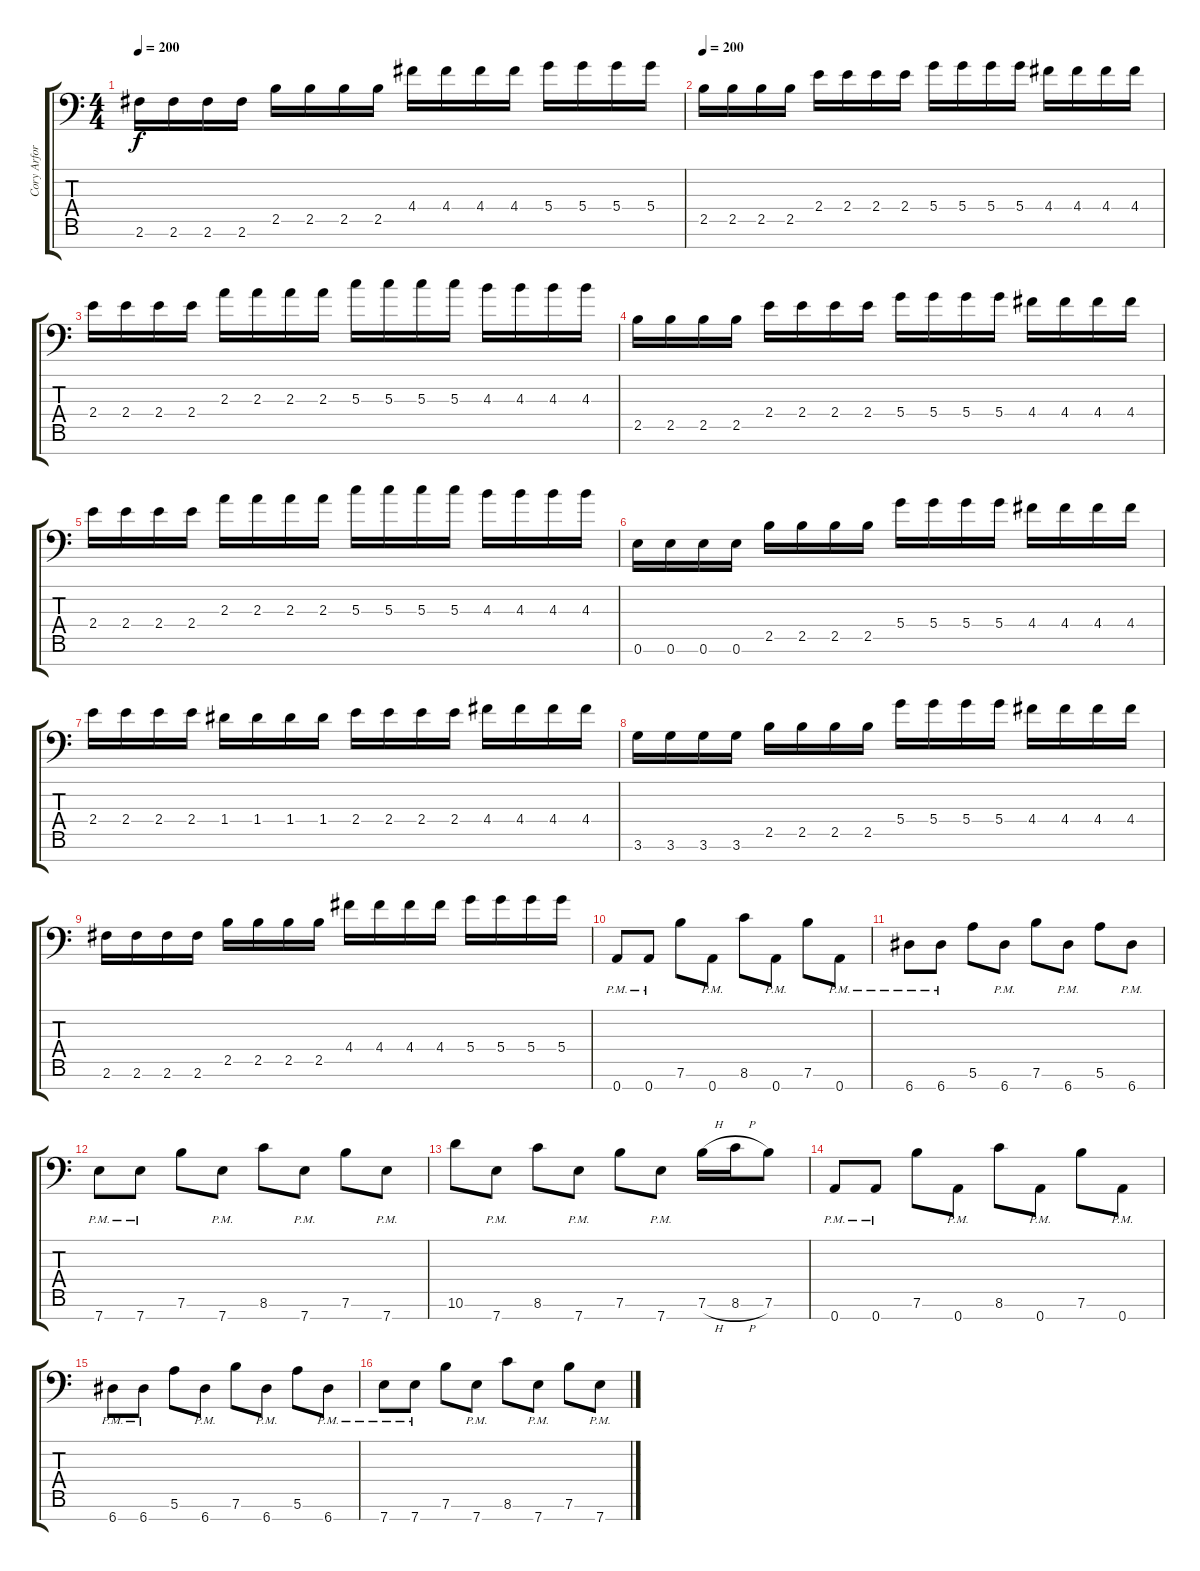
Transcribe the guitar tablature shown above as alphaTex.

\track ("Cory Arford" "Cory Arfor") {instrument overdrivenguitar}
\staff {score tabs}
\tuning (E4 B3 G3 D3 A2 E2 A1) {hide}
\ts (4 4)
\tempo 200
\clef f4
\ks c
2.6.16{dy f} 2.6.16 2.6.16 2.6.16 2.5.16 2.5.16 2.5.16 2.5.16 4.4.16 4.4.16 4.4.16 4.4.16 5.4.16 5.4.16 5.4.16 5.4.16 |
\tempo 200
2.5.16 2.5.16 2.5.16 2.5.16 2.4.16 2.4.16 2.4.16 2.4.16 5.4.16 5.4.16 5.4.16 5.4.16 4.4.16 4.4.16 4.4.16 4.4.16 |
2.4.16 2.4.16 2.4.16 2.4.16 2.3.16 2.3.16 2.3.16 2.3.16 5.3.16 5.3.16 5.3.16 5.3.16 4.3.16 4.3.16 4.3.16 4.3.16 |
2.5.16 2.5.16 2.5.16 2.5.16 2.4.16 2.4.16 2.4.16 2.4.16 5.4.16 5.4.16 5.4.16 5.4.16 4.4.16 4.4.16 4.4.16 4.4.16 |
2.4.16 2.4.16 2.4.16 2.4.16 2.3.16 2.3.16 2.3.16 2.3.16 5.3.16 5.3.16 5.3.16 5.3.16 4.3.16 4.3.16 4.3.16 4.3.16 |
0.6.16 0.6.16 0.6.16 0.6.16 2.5.16 2.5.16 2.5.16 2.5.16 5.4.16 5.4.16 5.4.16 5.4.16 4.4.16 4.4.16 4.4.16 4.4.16 |
2.4.16 2.4.16 2.4.16 2.4.16 1.4.16 1.4.16 1.4.16 1.4.16 2.4.16 2.4.16 2.4.16 2.4.16 4.4.16 4.4.16 4.4.16 4.4.16 |
3.6.16 3.6.16 3.6.16 3.6.16 2.5.16 2.5.16 2.5.16 2.5.16 5.4.16 5.4.16 5.4.16 5.4.16 4.4.16 4.4.16 4.4.16 4.4.16 |
2.6.16 2.6.16 2.6.16 2.6.16 2.5.16 2.5.16 2.5.16 2.5.16 4.4.16 4.4.16 4.4.16 4.4.16 5.4.16 5.4.16 5.4.16 5.4.16 |
0.7{pm}.8 0.7{pm}.8 7.6.8 0.7{pm}.8 8.6.8 0.7{pm}.8 7.6.8 0.7{pm}.8 |
6.7{pm}.8 6.7{pm}.8 5.6.8 6.7{pm}.8 7.6.8 6.7{pm}.8 5.6.8 6.7{pm}.8 |
7.7{pm}.8 7.7{pm}.8 7.6.8 7.7{pm}.8 8.6.8 7.7{pm}.8 7.6.8 7.7{pm}.8 |
10.6.8 7.7{pm}.8 8.6.8 7.7{pm}.8 7.6.8 7.7{pm}.8 7.6{h}.16 8.6{h}.16 7.6.8 |
0.7{pm}.8 0.7{pm}.8 7.6.8 0.7{pm}.8 8.6.8 0.7{pm}.8 7.6.8 0.7{pm}.8 |
6.7{pm}.8 6.7{pm}.8 5.6.8 6.7{pm}.8 7.6.8 6.7{pm}.8 5.6.8 6.7{pm}.8 |
7.7{pm}.8 7.7{pm}.8 7.6.8 7.7{pm}.8 8.6.8 7.7{pm}.8 7.6.8 7.7{pm}.8
